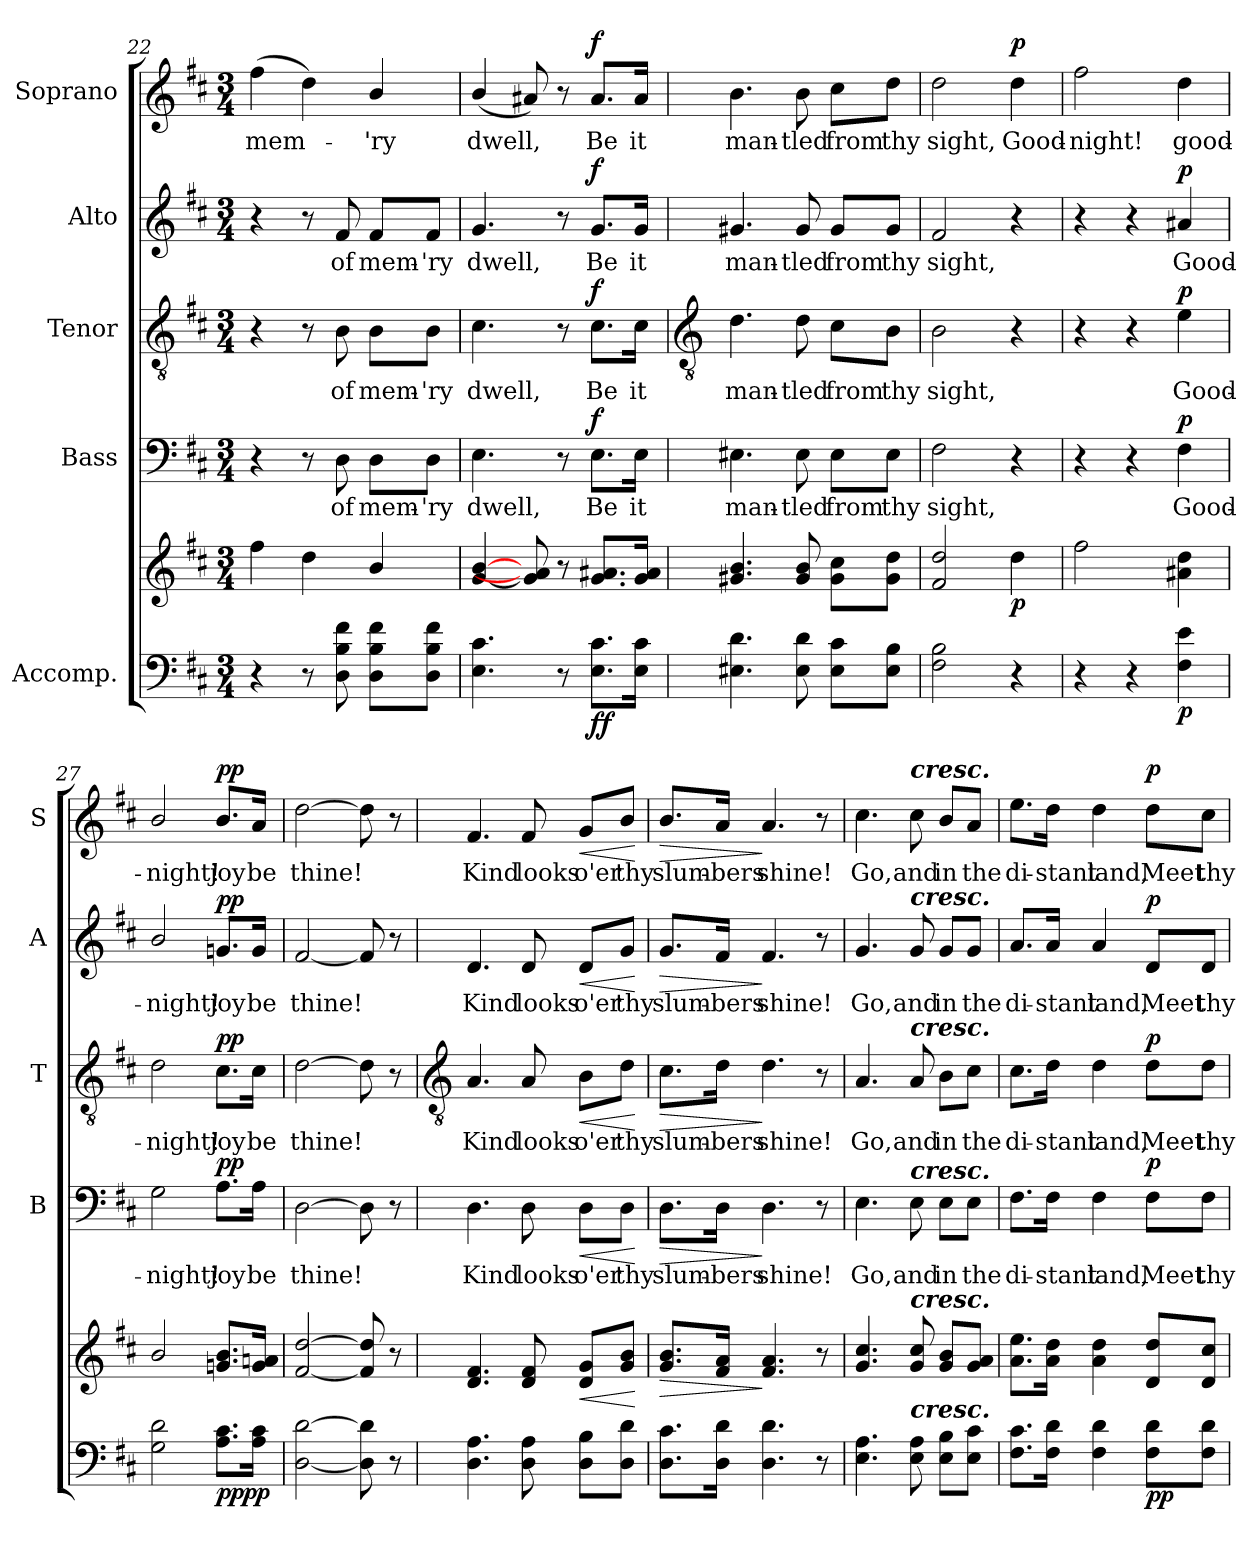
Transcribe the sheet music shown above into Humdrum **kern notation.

**kern	**kern	**dynam	**kern	**text	**dynam	**kern	**text	**dynam	**kern	**text	**dynam	**kern	**text	**dynam
*part5	*part5	*part5	*part4	*part4	*part4	*part3	*part3	*part3	*part2	*part2	*part2	*part1	*part1	*part1
*staff6	*staff5	*staff5/6	*staff4	*staff4	*staff4	*staff3	*staff3	*staff3	*staff2	*staff2	*staff2	*staff1	*staff1	*staff1
*I"Accomp.	*	*	*I"Bass	*	*	*I"Tenor	*	*	*I"Alto	*	*	*I"Soprano	*	*
*	*	*	*I'B	*	*	*I'T	*	*	*I'A	*	*	*I'S	*	*
*clefF4	*clefG2	*	*clefF4	*	*	*clefGv2	*	*	*clefG2	*	*	*clefG2	*	*
*k[f#c#]	*k[f#c#]	*	*k[f#c#]	*	*	*k[f#c#]	*	*	*k[f#c#]	*	*	*k[f#c#]	*	*
*D:	*D:	*	*D:	*	*	*D:	*	*	*D:	*	*	*D:	*	*
*M3/4	*M3/4	*	*M3/4	*	*	*M3/4	*	*	*M3/4	*	*	*M3/4	*	*
=22	=22	=22	=22	=22	=22	=22	=22	=22	=22	=22	=22	=22	=22	=22
!	!	!	!	!	!	!	!	!	!	!	!	!	!LO:LY:b	!
4r	4ff#	.	4r	.	.	4r	.	.	4r	.	.	(>4ff#	mem-	.
8r	4dd	.	8r	.	.	8r	.	.	8r	.	.	4dd)	.	.
!	!	!	!	!LO:LY:b	!	!	!LO:LY:b	!	!	!LO:LY:b	!	!	!	!
8D 8B 8f#	.	.	8D	of	.	8B	of	.	8f#	of	.	.	.	.
!	!	!	!	!LO:LY:b	!	!	!LO:LY:b	!	!	!LO:LY:b	!	!	!LO:LY:b	!
8D 8B 8f#L	4b/	.	8D\L	mem-	.	8B\L	mem-	.	8f#/L	mem-	.	4b/	'ry	.
!	!	!	!	!LO:LY:b	!	!	!LO:LY:b	!	!	!LO:LY:b	!	!	!	!
8D 8B 8f#J	.	.	8D\J	-'ry	.	8B\J	-'ry	.	8f#/J	-'ry	.	.	.	.
=23	=23	=23	=23	=23	=23	=23	=23	=23	=23	=23	=23	=23	=23	=23
!	!	!	!	!LO:LY:b	!	!	!LO:LY:b	!	!	!LO:LY:b	!	!	!LO:LY:b	!
4.E 4.c#	[4g/ [4b/	.	4.E	dwell,	.	4.c#	dwell,	.	4.g	dwell,	.	(<4b/	dwell,	.
.	8g] 8a#]	.	.	.	.	.	.	.	.	.	.	8a#X)	.	.
8r	8r	.	8r	.	.	8r	.	.	8r	.	.	8r	.	.
!	!	!LO:DY:b=2	!	!LO:LY:b	!	!	!LO:LY:b	!	!	!LO:LY:b	!	!	!LO:LY:b	!
!	!	!LO:DY:n=1:b	!	!	!LO:DY:b	!	!	!LO:DY:b	!	!	!LO:DY:b	!	!	!LO:DY:b
8.E 8.c#L	8.g 8.a#L	f f	8.E\L	Be	f	8.c#\L	Be	f	8.g/L	Be	f	8.a#/L	Be	f
!	!	!	!	!LO:LY:b	!	!	!LO:LY:b	!	!	!LO:LY:b	!	!	!LO:LY:b	!
16E 16c#J	16g 16a#J	.	16E\Jk	it	.	16c#\Jk	it	.	16g/Jk	it	.	16a#/Jk	it	.
!!LO:LB:g=z
=24	=24	=24	=24	=24	=24	=24	=24	=24	=24	=24	=24	=24	=24	=24
*	*	*	*	*	*	*clefGv2	*	*	*	*	*	*	*	*
!	!	!	!	!LO:LY:b	!	!	!LO:LY:b	!	!	!LO:LY:b	!	!	!LO:LY:b	!
4.E#X 4.d	4.g#X 4.b	.	4.E#X	man-	.	4.d	man-	.	4.g#X	man-	.	4.b	man-	.
!	!	!	!	!LO:LY:b	!	!	!LO:LY:b	!	!	!LO:LY:b	!	!	!LO:LY:b	!
8E# 8d	8g# 8b	.	8E#	-tled	.	8d	-tled	.	8g#	-tled	.	8b	-tled	.
!	!	!	!	!LO:LY:b	!	!	!LO:LY:b	!	!	!LO:LY:b	!	!	!LO:LY:b	!
8E# 8c#L	8g# 8cc#L	.	8E#\L	from	.	8c#\L	from	.	8g#/L	from	.	8cc#\L	from	.
!	!	!	!	!LO:LY:b	!	!	!LO:LY:b	!	!	!LO:LY:b	!	!	!LO:LY:b	!
8E# 8BJ	8g# 8ddJ	.	8E#\J	thy	.	8B\J	thy	.	8g#/J	thy	.	8dd\J	thy	.
=25	=25	=25	=25	=25	=25	=25	=25	=25	=25	=25	=25	=25	=25	=25
!	!	!	!	!LO:LY:b	!	!	!LO:LY:b	!	!	!LO:LY:b	!	!	!LO:LY:b	!
2F# 2B	2f# 2dd	.	2F#	sight,	.	2B	sight,	.	2f#	sight,	.	2dd	sight,	.
!	!	!LO:DY:b	!	!	!	!	!	!	!	!	!	!	!LO:LY:b	!LO:DY:b
4r	4dd	p	4r	.	.	4r	.	.	4r	.	.	4dd	Good-	p
=26	=26	=26	=26	=26	=26	=26	=26	=26	=26	=26	=26	=26	=26	=26
!	!	!	!	!	!	!	!	!	!	!	!	!	!LO:LY:b	!
4r	2ff#	.	4r	.	.	4r	.	.	4r	.	.	2ff#	-night!	.
4r	.	.	4r	.	.	4r	.	.	4r	.	.	.	.	.
!	!	!LO:DY:b=2	!	!LO:LY:b	!LO:DY:b	!	!LO:LY:b	!LO:DY:b	!	!LO:LY:b	!LO:DY:b	!	!LO:LY:b	!
4F# 4e	4a#X 4dd	p	4F#	Good-	p	4e	Good-	p	4a#X	Good-	p	4dd	good-	.
=27	=27	=27	=27	=27	=27	=27	=27	=27	=27	=27	=27	=27	=27	=27
!	!	!	!	!LO:LY:b	!	!	!LO:LY:b	!	!	!LO:LY:b	!	!	!LO:LY:b	!
2G\ 2d\	2b/	.	2G\	-night!	.	2d\	-night!	.	2b/	-night!	.	2b/	-night!	.
!	!	!LO:DY:b=2	!	!LO:LY:b	!	!	!LO:LY:b	!	!	!LO:LY:b	!	!	!LO:LY:b	!
!	!	!LO:DY:n=1:b	!	!	!LO:DY:b	!	!	!LO:DY:b	!	!	!LO:DY:b	!	!	!LO:DY:b
8.A 8.c#L	8.gn/ 8.b/L	pp pp	8.A\L	joy	pp	8.c#\L	joy	pp	8.gn/L	joy	pp	8.b/L	joy	pp
!	!	!	!	!LO:LY:b	!	!	!LO:LY:b	!	!	!LO:LY:b	!	!	!LO:LY:b	!
16A 16c#J	16g 16anJ	.	16A\Jk	be	.	16c#\Jk	be	.	16g/Jk	be	.	16a/Jk	be	.
=28	=28	=28	=28	=28	=28	=28	=28	=28	=28	=28	=28	=28	=28	=28
!	!	!	!	!LO:LY:b	!	!	!LO:LY:b	!	!	!LO:LY:b	!	!	!LO:LY:b	!
[2D [2d	[2f# [2dd	.	[2D	thine!	.	[2d	thine!	.	[2f#	thine!	.	[2dd	thine!	.
8D] 8d]	8f#] 8dd]	.	8D]	.	.	8d]	.	.	8f#]	.	.	8dd]	.	.
8r	8r	.	8r	.	.	8r	.	.	8r	.	.	8r	.	.
!!LO:LB:g=z
=29	=29	=29	=29	=29	=29	=29	=29	=29	=29	=29	=29	=29	=29	=29
*	*	*	*	*	*	*clefGv2	*	*	*	*	*	*	*	*
!	!	!	!	!LO:LY:b	!	!	!LO:LY:b	!	!	!LO:LY:b	!	!	!LO:LY:b	!
4.D 4.A	4.d 4.f#	.	4.D	Kind	.	4.A	Kind	.	4.d	Kind	.	4.f#	Kind	.
!	!	!	!	!LO:LY:b	!	!	!LO:LY:b	!	!	!LO:LY:b	!	!	!LO:LY:b	!
8D 8A	8d 8f#	.	8D	looks	.	8A	looks	.	8d	looks	.	8f#	looks	.
!	!	!LO:HP:b	!	!LO:LY:b	!LO:HP:b	!	!LO:LY:b	!LO:HP:b	!	!LO:LY:b	!LO:HP:b	!	!LO:LY:b	!LO:HP:b
8D 8BL	8d 8gL	<	8D\L	o'er	<	8B\L	o'er	<	8d/L	o'er	<	8g/L	o'er	<
!	!	!	!	!LO:LY:b	!	!	!LO:LY:b	!	!	!LO:LY:b	!	!	!LO:LY:b	!
8D 8dJ	8g 8bJ	.	8D\J	thy	.	8d\J	thy	.	8g/J	thy	.	8b/J	thy	.
.	.	[	.	.	[	.	.	[	.	.	[	.	.	[
=30	=30	=30	=30	=30	=30	=30	=30	=30	=30	=30	=30	=30	=30	=30
!	!	!LO:HP:b	!	!LO:LY:b	!LO:HP:b	!	!LO:LY:b	!LO:HP:b	!	!LO:LY:b	!LO:HP:b	!	!LO:LY:b	!LO:HP:b
8.D 8.c#L	8.g 8.bL	>	8.D\L	slum-	>	8.c#\L	slum-	>	8.g/L	slum-	>	8.b/L	slum-	>
!	!	!	!	!LO:LY:b	!	!	!LO:LY:b	!	!	!LO:LY:b	!	!	!LO:LY:b	!
16D 16dJ	16f# 16aJ	.	16D\Jk	-bers	.	16d\Jk	-bers	.	16f#/Jk	-bers	.	16a/Jk	-bers	.
!	!	!	!	!LO:LY:b	!	!	!LO:LY:b	!	!	!LO:LY:b	!	!	!LO:LY:b	!
4.D 4.d	4.f# 4.a	]	4.D	shine!	]	4.d	shine!	]	4.f#	shine!	]	4.a	shine!	]
8r	8r	.	8r	.	.	8r	.	.	8r	.	.	8r	.	.
=31	=31	=31	=31	=31	=31	=31	=31	=31	=31	=31	=31	=31	=31	=31
!	!	!	!	!LO:LY:b	!	!	!LO:LY:b	!	!	!LO:LY:b	!	!	!LO:LY:b	!
4.E 4.A	4.g 4.cc#	.	4.E	Go,	.	4.A	Go,	.	4.g	Go,	.	4.cc#	Go,	.
!	!	!	!	!	!	!	!	!	!	!	!	!LO:TX:a:Bi:t=cresc.	!	!
!	!	!	!	!	!	!	!	!	!LO:TX:a:Bi:t=cresc.	!	!	!	!	!
!	!	!	!	!	!	!LO:TX:a:Bi:t=cresc.	!	!	!	!	!	!	!	!
!	!	!	!LO:TX:a:Bi:t=cresc.	!	!	!	!	!	!	!	!	!	!	!
!	!LO:TX:a:Bi:t=cresc.	!	!	!	!	!	!	!	!	!	!	!	!	!
!LO:TX:a:Bi:t=cresc.	!	!	!	!	!	!	!	!	!	!	!	!	!	!
!	!	!	!	!LO:LY:b	!	!	!LO:LY:b	!	!	!LO:LY:b	!	!	!LO:LY:b	!
8E 8A	8g 8cc#	.	8E	and	.	8A	and	.	8g	and	.	8cc#	and	.
!	!	!	!	!LO:LY:b	!	!	!LO:LY:b	!	!	!LO:LY:b	!	!	!LO:LY:b	!
8E 8BL	8g 8bL	.	8E\L	in	.	8B\L	in	.	8g/L	in	.	8b/L	in	.
!	!	!	!	!LO:LY:b	!	!	!LO:LY:b	!	!	!LO:LY:b	!	!	!LO:LY:b	!
8E 8c#J	8g 8aJ	.	8E\J	the	.	8c#\J	the	.	8g/J	the	.	8a/J	the	.
=32	=32	=32	=32	=32	=32	=32	=32	=32	=32	=32	=32	=32	=32	=32
!	!	!	!	!LO:LY:b	!	!	!LO:LY:b	!	!	!LO:LY:b	!	!	!LO:LY:b	!
8.F# 8.c#L	8.a 8.eeL	.	8.F#\L	di-	.	8.c#\L	di-	.	8.a/L	di-	.	8.ee\L	di-	.
!	!	!	!	!LO:LY:b	!	!	!LO:LY:b	!	!	!LO:LY:b	!	!	!LO:LY:b	!
16F# 16dJ	16a 16ddJ	.	16F#\Jk	-stant	.	16d\Jk	-stant	.	16a/Jk	-stant	.	16dd\Jk	-stant	.
!	!	!	!	!LO:LY:b	!	!	!LO:LY:b	!	!	!LO:LY:b	!	!	!LO:LY:b	!
4F# 4d	4a 4dd	.	4F#	land,	.	4d	land,	.	4a	land,	.	4dd	land,	.
!	!	!LO:DY:b=2	!	!LO:LY:b	!	!	!LO:LY:b	!	!	!LO:LY:b	!	!	!LO:LY:b	!
!	!	!LO:DY:n=1:b	!	!	!LO:DY:b	!	!	!LO:DY:b	!	!	!LO:DY:b	!	!	!LO:DY:b
8F# 8dL	8d 8ddL	p p	8F#\L	Meet	p	8d\L	Meet	p	8d/L	Meet	p	8dd\L	Meet	p
!	!	!	!	!LO:LY:b	!	!	!LO:LY:b	!	!	!LO:LY:b	!	!	!LO:LY:b	!
8F# 8dJ	8d 8cc#J	.	8F#\J	thy	.	8d\J	thy	.	8d/J	thy	.	8cc#\J	thy	.
=	=	=	=	=	=	=	=	=	=	=	=	=	=	=
*-	*-	*-	*-	*-	*-	*-	*-	*-	*-	*-	*-	*-	*-	*-
